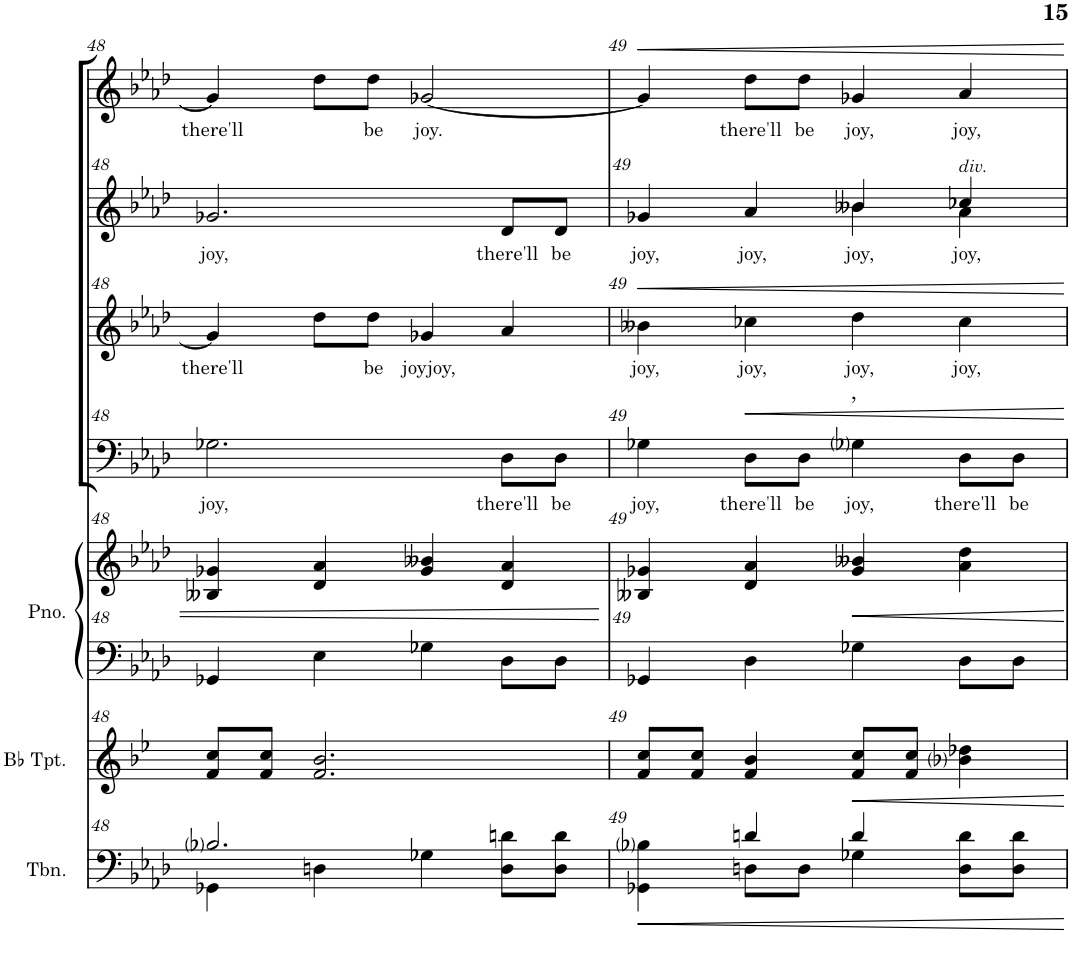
**kern	**kern	**kern	**kern	**kern	**text	**kern	**text	**kern	**text	**kern	**text
*part7	*part6	*part5	*part5	*part4	*part4	*part3	*part3	*part2	*part2	*part1	*part1
*staff8	*staff7	*staff6	*staff5	*staff4	*staff4	*staff3	*staff3	*staff2	*staff2	*staff1	*staff1
*I"Trombone	*I"Bb Trumpet	*I"Piano	*	*I"Bass	*	*I"Tenor	*	*I"Alto	*	*I"Soprano	*
*I'Tbn.	*I'Bb Tpt.	*I'Pno.	*	*	*	*	*	*	*	*	*
!!LO:PB:g=z
*clefF4	*clefG2	*clefF4	*clefG2	*clefF4	*	*clefG2	*	*clefG2	*	*clefG2	*
*	*Trd1c2	*	*	*	*	*	*	*	*	*	*
*k[b-e-a-d-]	*k[b-e-]	*k[b-e-a-d-]	*k[b-e-a-d-]	*k[b-e-a-d-]	*	*k[b-e-a-d-]	*	*k[b-e-a-d-]	*	*k[b-e-a-d-]	*
*M4/4	*M4/4	*M4/4	*M4/4	*M4/4	*	*M4/4	*	*M4/4	*	*M4/4	*
*met(c)	*met(c)	*met(c)	*met(c)	*met(c)	*	*met(c)	*	*met(c)	*	*met(c)	*
=48	=48	=48	=48	=48	=48	=48	=48	=48	=48	=48	=48
*^	*^	*	*	*	*	*	*	*	*	*	*
!	!	!	!	!	!	!	!LO:LY:b	!	!LO:LY:b	!	!LO:LY:b	!	!LO:LY:b
2.B-i/	4GG-X\	8f/ 8cc/L	4ryy	4GG-X/	4B--X/ 4g-X/	2.G-X\	joy,	4g-/]	there'll	2.g-X/	joy,	4g-/]	there'll
.	.	8f/ 8cc/J	.	.	.	.	.	.	.	.	.	.	.
.	4Dn\	2.f/ 2.b-/	2ryy	4E-\	4d-/ 4a-/	.	.	8dd-\L	.	.	.	8dd-\L	.
!	!	!	!	!	!	!	!	!	!LO:LY:b	!	!	!	!LO:LY:b
.	.	.	.	.	.	.	.	8dd-\J	be	.	.	8dd-\J	be
!	!	!	!	!	!	!	!	!	!LO:LY:b	!	!	!	!LO:LY:b
.	4G-X\	.	.	4G-X\	4g-/ 4b--X/	.	.	4g-X/	joyjoy,	.	.	[2g-X/	joy.
!	!	!	!	!	!	!	!LO:LY:b	!	!	!	!LO:LY:b	!	!
8D\ 8dn\L	4ryy	.	4ryy	8D-\L	4d-/ 4a-/	8D-\L	there'll	4a-/	.	8d-/L	there'll	.	.
!	!	!	!	!	!	!	!LO:LY:b	!	!	!	!LO:LY:b	!	!
8D\ 8d\J	.	.	.	8D-\J	.	8D-\J	be	.	.	8d-/J	be	.	.
=49	=49	=49	=49	=49	=49	=49	=49	=49	=49	=49	=49	=49	=49
!	!	!	!	!	!	!	!LO:LY:b	!	!LO:LY:b	!	!LO:LY:b	!	!
*	*	*	*	*	*	*^	*	*	*	*^	*	*	*
4GG-X\ 4B-i\	4ryy	8f/ 8cc/L	4ryy	4GG-X/	4B--X/ 4g-X/	4G-X\	2ryy	joy,	4b--X\	joy,	4g-X/	2ryy	joy,	4g-/]	.
.	.	8f/ 8cc/J	.	.	.	.	.	.	.	.	.	.	.	.	.
!	!	!	!	!	!	!	!	!LO:LY:b	!	!LO:LY:b	!	!	!LO:LY:b	!	!LO:LY:b
4dn/	8Dn\L	4f/ 4b-/	4ryy	4D-\	4d-/ 4a-/	8D-\L	.	there'll	4cc-X\	joy,	4a-/	.	joy,	8dd-\L	there'll
!	!	!	!	!	!	!	!	!LO:LY:b	!	!	!	!	!	!	!LO:LY:b
.	8D\J	.	.	.	.	8D-\J	.	be	.	.	.	.	.	8dd-\J	be
!	!	!	!	!	!	!LO:TX:a:t=,	!	!	!	!	!	!	!	!	!
!	!	!	!	!	!	!	!	!LO:LY:b	!	!LO:LY:b	!	!	!LO:LY:b	!	!LO:LY:b
4d/	4G-X\	8f/ 8cc/L	8ryy	4G-X\	4g-/ 4b--X/	4G-i\	2ryy	joy,	4dd-\	joy,	4b--X/	4b--\	joy,	4g-X/	joy,
.	.	8cc/J	4f/	.	.	.	.	.	.	.	.	.	.	.	.
!	!	!	!	!	!	!	!	!	!	!	!LO:TX:a:i:t=div.	!	!	!	!
!	!	!	!	!	!	!	!	!LO:LY:b	!	!LO:LY:b	!	!	!LO:LY:b	!	!LO:LY:b
8D\ 8d\L	4ryy	4b-i\ 4dd-X\	.	8D-\L	4a-\ 4dd-\	8D-\L	.	there'll	4cc-\	joy,	4cc-X/	4a-\	joy,	4a-/	joy,
!	!	!	!	!	!	!	!	!LO:LY:b	!	!	!	!	!	!	!
8D\ 8d\J	.	.	8ryy	8D-\J	.	8D-\J	.	be	.	.	.	.	.	.	.
*v	*v	*	*	*	*	*v	*v	*	*	*	*v	*v	*	*	*
*	*v	*v	*	*	*	*	*	*	*	*	*	*
=	=	=	=	=	=	=	=	=	=	=	=
*-	*-	*-	*-	*-	*-	*-	*-	*-	*-	*-	*-
